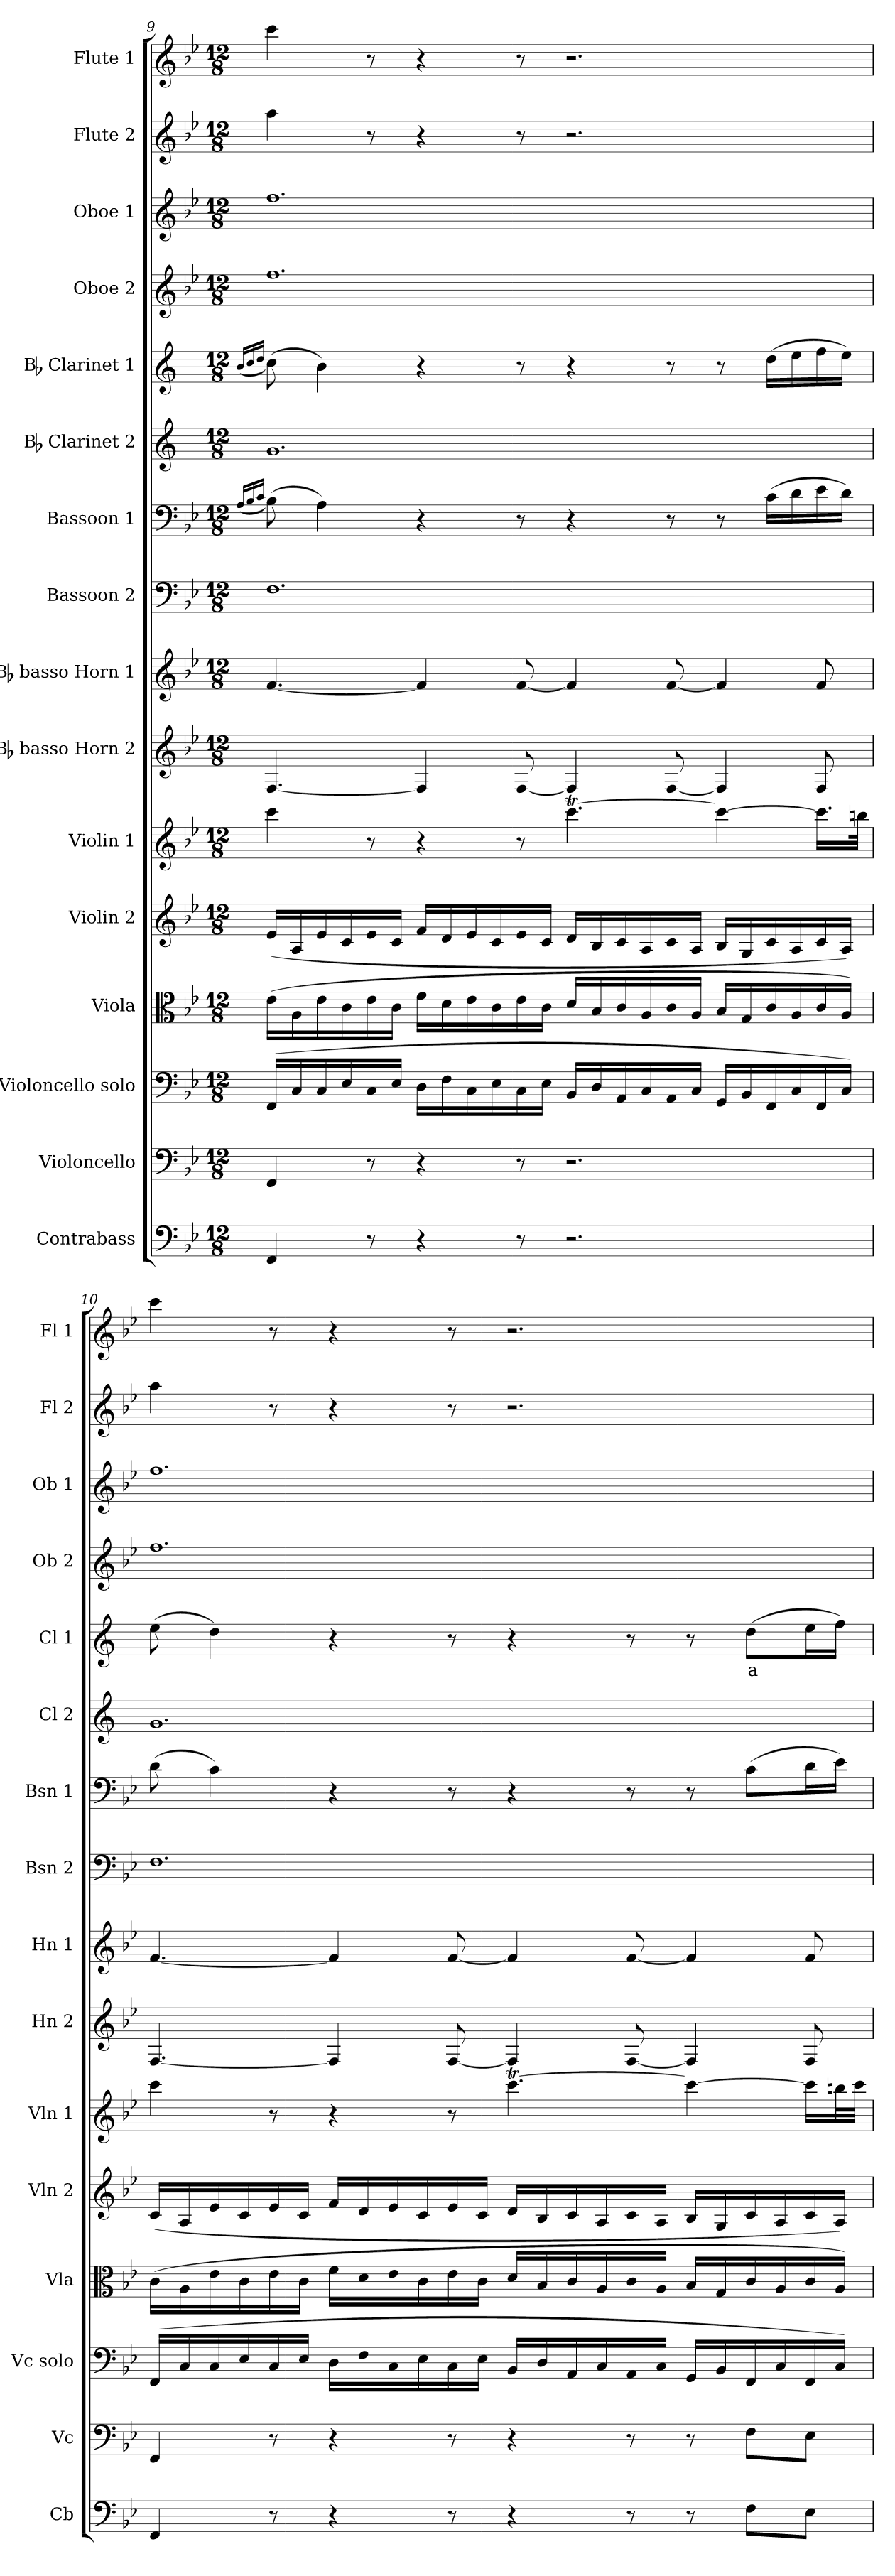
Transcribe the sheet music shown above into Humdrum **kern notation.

**kern	**kern	**kern	**kern	**kern	**kern	**kern	**kern	**kern	**kern	**kern	**kern	**text	**kern	**kern	**kern	**kern
*part16	*part15	*part14	*part13	*part12	*part11	*part10	*part9	*part8	*part7	*part6	*part5	*part5	*part4	*part3	*part2	*part1
*staff16	*staff15	*staff14	*staff13	*staff12	*staff11	*staff10	*staff9	*staff8	*staff7	*staff6	*staff5	*staff5	*staff4	*staff3	*staff2	*staff1
*I"Contrabass	*I"Violoncello	*I"Violoncello solo	*I"Viola	*I"Violin 2	*I"Violin 1	*I"Bb basso Horn 2	*I"Bb basso Horn 1	*I"Bassoon 2	*I"Bassoon 1	*I"Bb Clarinet 2	*I"Bb Clarinet 1	*	*I"Oboe 2	*I"Oboe 1	*I"Flute 2	*I"Flute 1
*I'Cb	*I'Vc	*I'Vc solo	*I'Vla	*I'Vln 2	*I'Vln 1	*I'Hn 2	*I'Hn 1	*I'Bsn 2	*I'Bsn 1	*I'Cl 2	*I'Cl 1	*	*I'Ob 2	*I'Ob 1	*I'Fl 2	*I'Fl 1
*clefF4	*clefF4	*clefF4	*clefC3	*clefG2	*clefG2	*clefG2	*clefG2	*clefF4	*clefF4	*clefG2	*clefG2	*	*clefG2	*clefG2	*clefG2	*clefG2
*ITrd7c12	*	*	*	*	*	*ITrd8c14	*ITrd8c14	*	*	*ITrd1c2	*ITrd1c2	*	*	*	*	*
*k[b-e-]	*k[b-e-]	*k[b-e-]	*k[b-e-]	*k[b-e-]	*k[b-e-]	*k[b-e-]	*k[b-e-]	*k[b-e-]	*k[b-e-]	*k[b-e-]	*k[b-e-]	*	*k[b-e-]	*k[b-e-]	*k[b-e-]	*k[b-e-]
*M12/8	*M12/8	*M12/8	*M12/8	*M12/8	*M12/8	*M12/8	*M12/8	*M12/8	*M12/8	*M12/8	*M12/8	*	*M12/8	*M12/8	*M12/8	*M12/8
=9	=9	=9	=9	=9	=9	=9	=9	=9	=9	=9	=9	=9	=9	=9	=9	=9
.	.	.	.	.	.	.	.	.	(16qA/LL	.	(16qa/LL	.	.	.	.	.
.	.	.	.	.	.	.	.	.	16qB-/	.	16qb-/	.	.	.	.	.
.	.	.	.	.	.	.	.	.	16qc/JJ	.	16qcc/JJ	.	.	.	.	.
4FFF/	4FF/	(16FF/LL	(16e-\LL	(16e-/LL	4ccc\	[4.FF/	[4.F/	1.F	(8B-\)	1.f	(8b-\)	.	1.ff	1.ff	4aa\	4ccc\
.	.	16C/	16A\	16A/	.	.	.	.	.	.	.	.	.	.	.	.
.	.	16C/	16e-\	16e-/	.	.	.	.	4A\)	.	4a\)	.	.	.	.	.
.	.	16E-/	16c\	16c/	.	.	.	.	.	.	.	.	.	.	.	.
8r	8r	16C/	16e-\	16e-/	8r	.	.	.	.	.	.	.	.	.	8r	8r
.	.	16E-/JJ	16c\JJ	16c/JJ	.	.	.	.	.	.	.	.	.	.	.	.
4r	4r	16D\LL	16f\LL	16f/LL	4r	4FF/]	4F/]	.	4r	.	4r	.	.	.	4r	4r
.	.	16F\	16d\	16d/	.	.	.	.	.	.	.	.	.	.	.	.
.	.	16C\	16e-\	16e-/	.	.	.	.	.	.	.	.	.	.	.	.
.	.	16E-\	16c\	16c/	.	.	.	.	.	.	.	.	.	.	.	.
8r	8r	16C\	16e-\	16e-/	8r	[8FF/	[8F/	.	8r	.	8r	.	.	.	8r	8r
.	.	16E-\JJ	16c\JJ	16c/JJ	.	.	.	.	.	.	.	.	.	.	.	.
2.r	2.r	16BB-/LL	16d/LL	16d/LL	[4.cccT\	4FF/]	4F/]	.	4r	.	4r	.	.	.	2.r	2.r
.	.	16D/	16B-/	16B-/	.	.	.	.	.	.	.	.	.	.	.	.
.	.	16AA/	16c/	16c/	.	.	.	.	.	.	.	.	.	.	.	.
.	.	16C/	16A/	16A/	.	.	.	.	.	.	.	.	.	.	.	.
.	.	16AA/	16c/	16c/	.	[8FF/	[8F/	.	8r	.	8r	.	.	.	.	.
.	.	16C/JJ	16A/JJ	16A/JJ	.	.	.	.	.	.	.	.	.	.	.	.
.	.	16GG/LL	16B-/LL	16B-/LL	4ccc\_	4FF/]	4F/]	.	8r	.	8r	.	.	.	.	.
.	.	16BB-/	16G/	16G/	.	.	.	.	.	.	.	.	.	.	.	.
.	.	16FF/	16c/	16c/	.	.	.	.	(16c\LL	.	(16cc\LL	.	.	.	.	.
.	.	16C/	16A/	16A/	.	.	.	.	16d\	.	16dd\	.	.	.	.	.
.	.	16FF/	16c/	16c/	16.ccc\LL]	8FF/	8F/	.	16e-\	.	16ee-\	.	.	.	.	.
.	.	16C/JJ)	16A/JJ)	16A/JJ)	.	.	.	.	16d\JJ)	.	16dd\JJ)	.	.	.	.	.
.	.	.	.	.	32bbnTTT\JJk	.	.	.	.	.	.	.	.	.	.	.
!!LO:PB:g=z
=10	=10	=10	=10	=10	=10	=10	=10	=10	=10	=10	=10	=10	=10	=10	=10	=10
4FFF/	4FF/	(16FF/LL	(16c\LL	(16c/LL	4ccc\	[4.FF/	[4.F/	1.F	(8d\	1.f	(8dd\	.	1.ff	1.ff	4aa\	4ccc\
.	.	16C/	16A\	16A/	.	.	.	.	.	.	.	.	.	.	.	.
.	.	16C/	16e-\	16e-/	.	.	.	.	4c\)	.	4cc\)	.	.	.	.	.
.	.	16E-/	16c\	16c/	.	.	.	.	.	.	.	.	.	.	.	.
8r	8r	16C/	16e-\	16e-/	8r	.	.	.	.	.	.	.	.	.	8r	8r
.	.	16E-/JJ	16c\JJ	16c/JJ	.	.	.	.	.	.	.	.	.	.	.	.
4r	4r	16D\LL	16f\LL	16f/LL	4r	4FF/]	4F/]	.	4r	.	4r	.	.	.	4r	4r
.	.	16F\	16d\	16d/	.	.	.	.	.	.	.	.	.	.	.	.
.	.	16C\	16e-\	16e-/	.	.	.	.	.	.	.	.	.	.	.	.
.	.	16E-\	16c\	16c/	.	.	.	.	.	.	.	.	.	.	.	.
8r	8r	16C\	16e-\	16e-/	8r	[8FF/	[8F/	.	8r	.	8r	.	.	.	8r	8r
.	.	16E-\JJ	16c\JJ	16c/JJ	.	.	.	.	.	.	.	.	.	.	.	.
4r	4r	16BB-/LL	16d/LL	16d/LL	[4.cccT\	4FF/]	4F/]	.	4r	.	4r	.	.	.	2.r	2.r
.	.	16D/	16B-/	16B-/	.	.	.	.	.	.	.	.	.	.	.	.
.	.	16AA/	16c/	16c/	.	.	.	.	.	.	.	.	.	.	.	.
.	.	16C/	16A/	16A/	.	.	.	.	.	.	.	.	.	.	.	.
8r	8r	16AA/	16c/	16c/	.	[8FF/	[8F/	.	8r	.	8r	.	.	.	.	.
.	.	16C/JJ	16A/JJ	16A/JJ	.	.	.	.	.	.	.	.	.	.	.	.
8r	8r	16GG/LL	16B-/LL	16B-/LL	4ccc\_	4FF/]	4F/]	.	8r	.	8r	.	.	.	.	.
.	.	16BB-/	16G/	16G/	.	.	.	.	.	.	.	.	.	.	.	.
!	!	!	!	!	!	!	!	!	!	!	!	!LO:LY:b:color=#FF0000	!	!	!	!
8FF\L	8F\L	16FF/	16c/	16c/	.	.	.	.	(8c\L	.	(8cc\L	a	.	.	.	.
.	.	16C/	16A/	16A/	.	.	.	.	.	.	.	.	.	.	.	.
8EE-\J	8E-\J	16FF/	16c/	16c/	16ccc\LL]	8FF/	8F/	.	16d\L	.	16dd\L	.	.	.	.	.
.	.	16C/JJ)	16A/JJ)	16A/JJ)	32bbn\L	.	.	.	16e-\JJ)	.	16ee-\JJ)	.	.	.	.	.
.	.	.	.	.	32cccTTT\JJJ	.	.	.	.	.	.	.	.	.	.	.
=	=	=	=	=	=	=	=	=	=	=	=	=	=	=	=	=
*-	*-	*-	*-	*-	*-	*-	*-	*-	*-	*-	*-	*-	*-	*-	*-	*-
